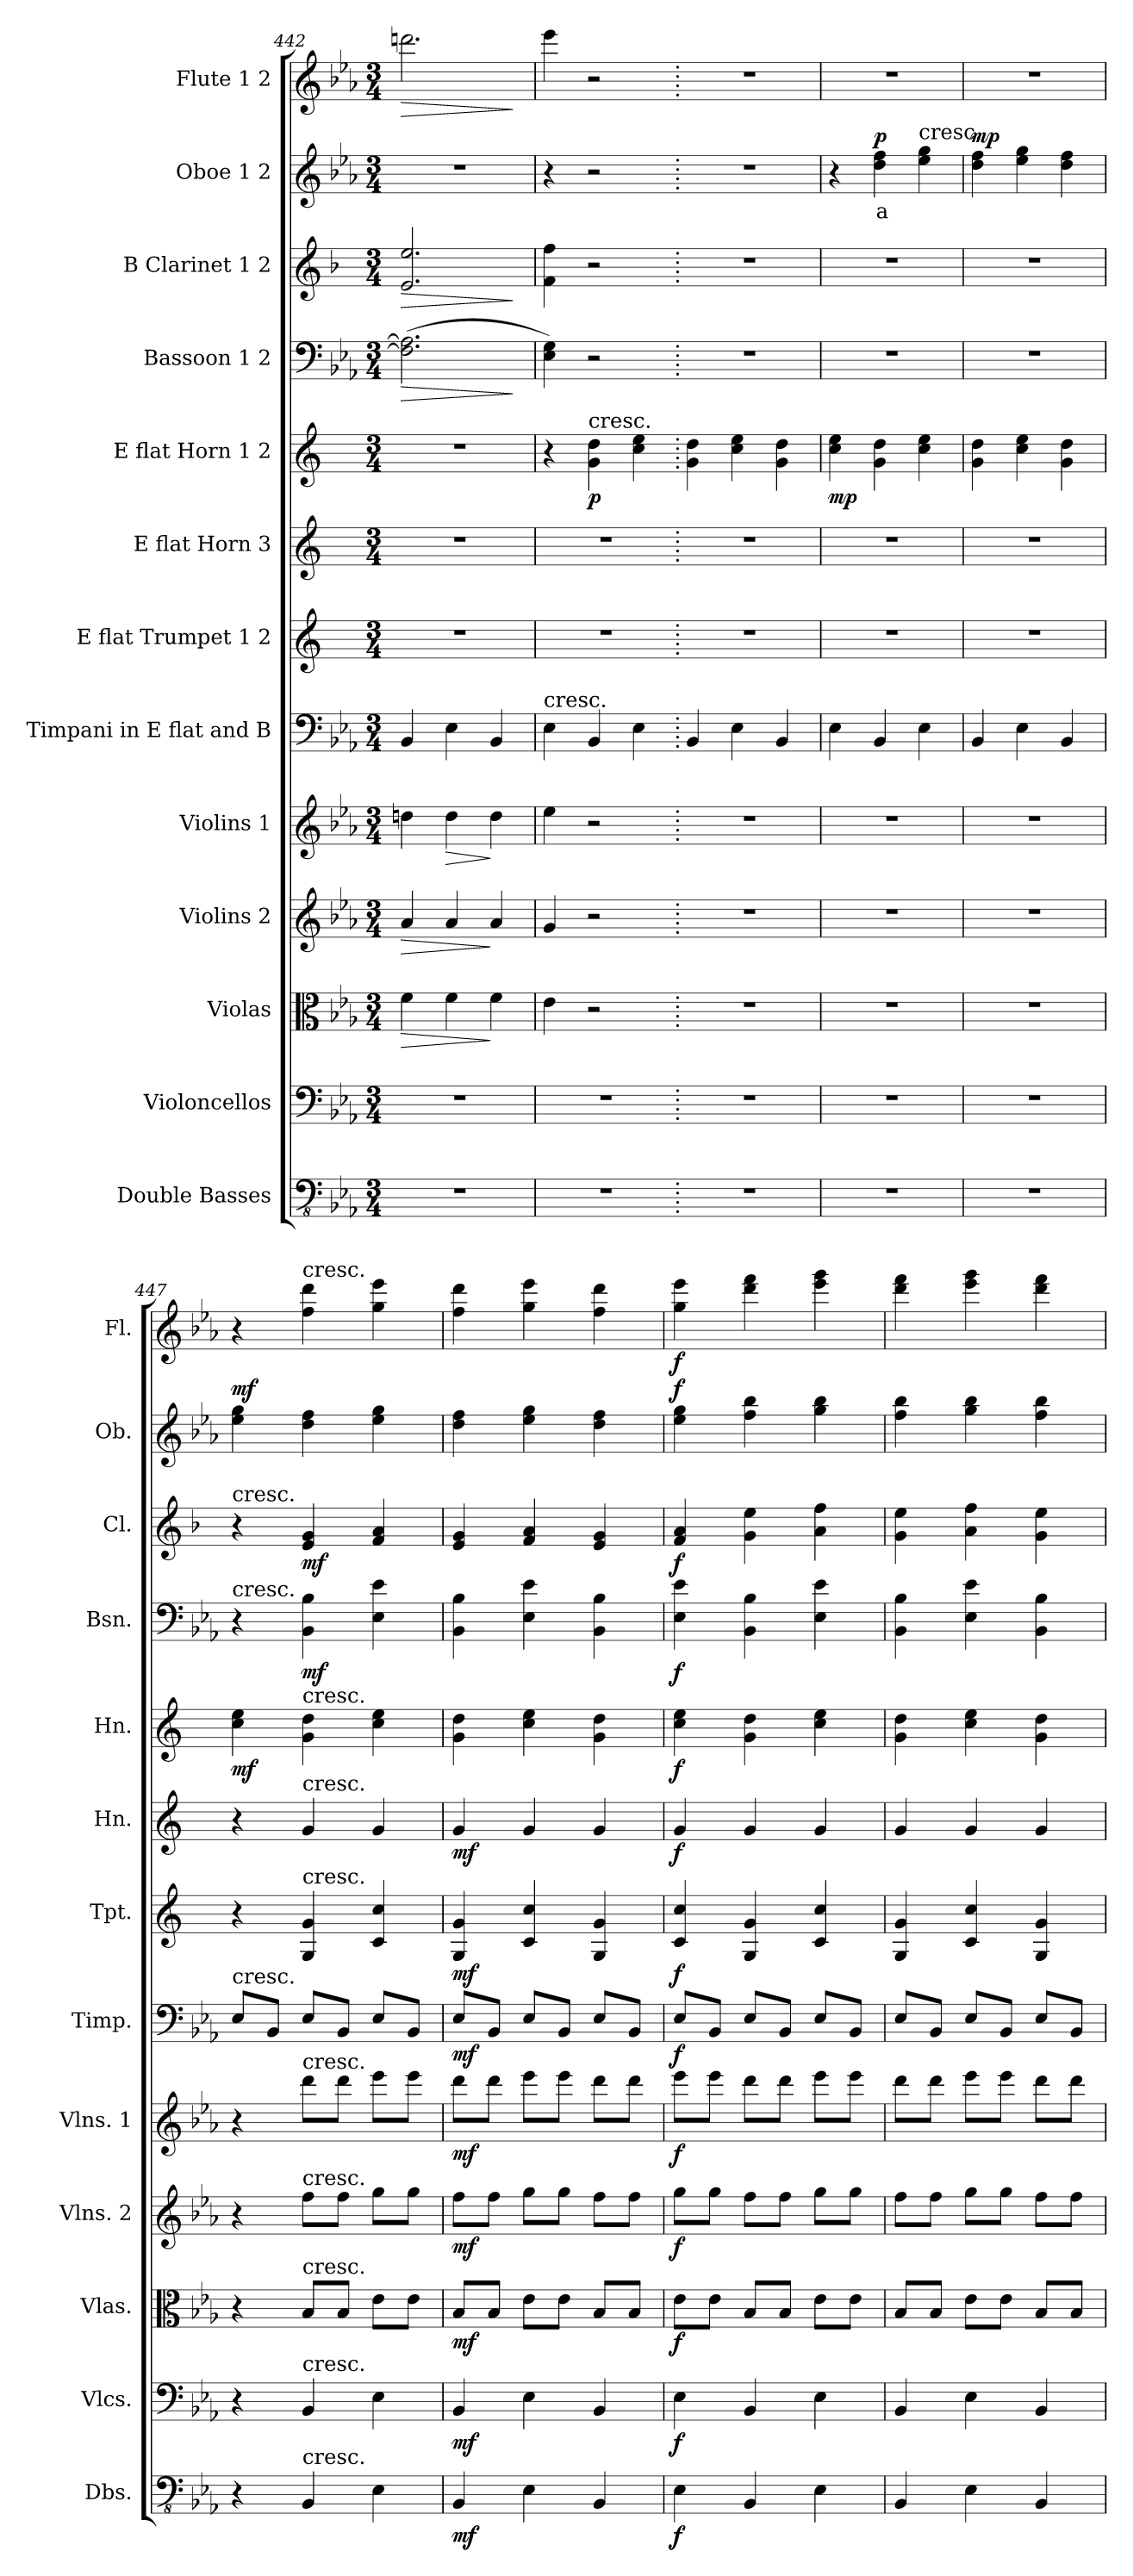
**kern	**dynam	**kern	**dynam	**kern	**dynam	**kern	**dynam	**kern	**dynam	**kern	**dynam	**kern	**dynam	**kern	**dynam	**kern	**dynam	**kern	**dynam	**kern	**dynam	**kern	**text	**dynam	**kern	**dynam
*part13	*part13	*part12	*part12	*part11	*part11	*part10	*part10	*part9	*part9	*part8	*part8	*part7	*part7	*part6	*part6	*part5	*part5	*part4	*part4	*part3	*part3	*part2	*part2	*part2	*part1	*part1
*staff13	*staff13	*staff12	*staff12	*staff11	*staff11	*staff10	*staff10	*staff9	*staff9	*staff8	*staff8	*staff7	*staff7	*staff6	*staff6	*staff5	*staff5	*staff4	*staff4	*staff3	*staff3	*staff2	*staff2	*staff2	*staff1	*staff1
*I"Double Basses	*	*I"Violoncellos	*	*I"Violas	*	*I"Violins 2	*	*I"Violins 1	*	*I"Timpani in E flat and B	*	*I"E flat Trumpet 1 2	*	*I"E flat Horn 3	*	*I"E flat Horn  1 2	*	*I"Bassoon 1 2	*	*I"B Clarinet 1 2	*	*I"Oboe 1 2	*	*	*I"Flute 1 2	*
*I'Dbs.	*	*I'Vlcs.	*	*I'Vlas.	*	*I'Vlns. 2	*	*I'Vlns. 1	*	*I'Timp.	*	*I'Tpt.	*	*I'Hn.	*	*I'Hn.	*	*I'Bsn.	*	*I'Cl.	*	*I'Ob.	*	*	*I'Fl.	*
*clefFv4	*	*clefF4	*	*clefC3	*	*clefG2	*	*clefG2	*	*clefF4	*	*clefG2	*	*clefG2	*	*clefG2	*	*clefF4	*	*clefG2	*	*clefG2	*	*	*clefG2	*
*	*	*	*	*	*	*	*	*	*	*	*	*ITrd-2c-3	*	*ITrd5c9	*	*ITrd5c9	*	*	*	*ITrd1c2	*	*	*	*	*	*
*k[b-e-a-]	*	*k[b-e-a-]	*	*k[b-e-a-]	*	*k[b-e-a-]	*	*k[b-e-a-]	*	*k[b-e-a-]	*	*k[b-e-a-]	*	*k[b-e-a-]	*	*k[b-e-a-]	*	*k[b-e-a-]	*	*k[b-e-a-]	*	*k[b-e-a-]	*	*	*k[b-e-a-]	*
*M3/4	*	*M3/4	*	*M3/4	*	*M3/4	*	*M3/4	*	*M3/4	*	*M3/4	*	*M3/4	*	*M3/4	*	*M3/4	*	*M3/4	*	*M3/4	*	*	*M3/4	*
=442	=442	=442	=442	=442	=442	=442	=442	=442	=442	=442	=442	=442	=442	=442	=442	=442	=442	=442	=442	=442	=442	=442	=442	=442	=442	=442
!	!	!	!	!	!LO:HP:b	!	!LO:HP:b	!	!	!	!	!	!	!	!	!	!	!	!LO:HP:b	!	!LO:HP:b	!	!	!	!	!LO:HP:b
2.r	.	2.r	.	4f\	>	4a-/	>	4ddn\	.	4BB-/	.	2.r	.	2.r	.	2.r	.	(>2.F\] 2.A-\]	>	2.d/ 2.dd/	>	2.r	.	.	2.dddn\	>
!	!	!	!	!	!	!	!	!	!LO:HP:b	!	!	!	!	!	!	!	!	!	!	!	!	!	!	!	!	!
.	.	.	.	4f\	.	4a-/	.	4dd\	>	4E-\	.	.	.	.	.	.	.	.	.	.	.	.	.	.	.	.
.	.	.	.	4f\	]	4a-/	]	4dd\	]	4BB-/	.	.	.	.	.	.	.	.	.	.	.	.	.	.	.	.
.	.	.	.	.	.	.	.	.	.	.	.	.	.	.	.	.	.	.	]	.	]	.	.	.	.	]
=443	=443	=443	=443	=443	=443	=443	=443	=443	=443	=443	=443	=443	=443	=443	=443	=443	=443	=443	=443	=443	=443	=443	=443	=443	=443	=443
!	!	!	!	!	!	!	!	!	!	!LO:TX:a:t=cresc.	!	!	!	!	!	!	!	!	!	!	!	!	!	!	!	!
2.r	.	2.r	.	4e-\	.	4g/	.	4ee-\	.	4E-\	.	2.r	.	2.r	.	4r	.	4E-\ 4G\)	.	4e-\ 4ee-\	.	4r	.	.	4eee-\	.
!	!	!	!	!	!	!	!	!	!	!	!	!	!	!	!	!LO:TX:a:t=cresc.	!	!	!	!	!	!	!	!	!	!
!	!	!	!	!	!	!	!	!	!	!	!	!	!	!	!	!	!LO:DY:b	!	!	!	!	!	!	!	!	!
.	.	.	.	2r	.	2r	.	2r	.	4BB-/	.	.	.	.	.	4B-\ 4f\	p	2r	.	2r	.	2r	.	.	2r	.
.	.	.	.	.	.	.	.	.	.	4E-\	.	.	.	.	.	4e-\ 4g\	.	.	.	.	.	.	.	.	.	.
=444.	=444.	=444.	=444.	=444.	=444.	=444.	=444.	=444.	=444.	=444.	=444.	=444.	=444.	=444.	=444.	=444.	=444.	=444.	=444.	=444.	=444.	=444.	=444.	=444.	=444.	=444.
2.r	.	2.r	.	2.r	.	2.r	.	2.r	.	4BB-/	.	2.r	.	2.r	.	4B-\ 4f\	.	2.r	.	2.r	.	2.r	.	.	2.r	.
.	.	.	.	.	.	.	.	.	.	4E-\	.	.	.	.	.	4e-\ 4g\	.	.	.	.	.	.	.	.	.	.
.	.	.	.	.	.	.	.	.	.	4BB-/	.	.	.	.	.	4B-\ 4f\	.	.	.	.	.	.	.	.	.	.
=445	=445	=445	=445	=445	=445	=445	=445	=445	=445	=445	=445	=445	=445	=445	=445	=445	=445	=445	=445	=445	=445	=445	=445	=445	=445	=445
!	!	!	!	!	!	!	!	!	!	!	!	!	!	!	!	!	!LO:DY:b	!	!	!	!	!	!	!	!	!
2.r	.	2.r	.	2.r	.	2.r	.	2.r	.	4E-\	.	2.r	.	2.r	.	4e-\ 4g\	mp	2.r	.	2.r	.	4r	.	.	2.r	.
!	!	!	!	!	!	!	!	!	!	!	!	!	!	!	!	!	!	!	!	!	!	!	!	!LO:DY:b	!	!
.	.	.	.	.	.	.	.	.	.	4BB-/	.	.	.	.	.	4B-\ 4f\	.	.	.	.	.	4dd\ 4ff\	a	p	.	.
!	!	!	!	!	!	!	!	!	!	!	!	!	!	!	!	!	!	!	!	!	!	!LO:TX:a:t=cresc.	!	!	!	!
.	.	.	.	.	.	.	.	.	.	4E-\	.	.	.	.	.	4e-\ 4g\	.	.	.	.	.	4ee-\ 4gg\	.	.	.	.
=446	=446	=446	=446	=446	=446	=446	=446	=446	=446	=446	=446	=446	=446	=446	=446	=446	=446	=446	=446	=446	=446	=446	=446	=446	=446	=446
!	!	!	!	!	!	!	!	!	!	!	!	!	!	!	!	!	!	!	!	!	!	!	!	!LO:DY:b	!	!
2.r	.	2.r	.	2.r	.	2.r	.	2.r	.	4BB-/	.	2.r	.	2.r	.	4B-\ 4f\	.	2.r	.	2.r	.	4dd\ 4ff\	.	mp	2.r	.
.	.	.	.	.	.	.	.	.	.	4E-\	.	.	.	.	.	4e-\ 4g\	.	.	.	.	.	4ee-\ 4gg\	.	.	.	.
.	.	.	.	.	.	.	.	.	.	4BB-/	.	.	.	.	.	4B-\ 4f\	.	.	.	.	.	4dd\ 4ff\	.	.	.	.
=447	=447	=447	=447	=447	=447	=447	=447	=447	=447	=447	=447	=447	=447	=447	=447	=447	=447	=447	=447	=447	=447	=447	=447	=447	=447	=447
!	!	!	!	!	!	!	!	!	!	!	!	!	!	!	!	!	!	!	!	!LO:TX:a:t=cresc.	!	!	!	!	!	!
!	!	!	!	!	!	!	!	!	!	!	!	!	!	!	!	!	!	!LO:TX:a:t=cresc.	!	!	!	!	!	!	!	!
!	!	!	!	!	!	!	!	!	!	!LO:TX:a:t=cresc.	!	!	!	!	!	!	!	!	!	!	!	!	!	!	!	!
!	!	!	!	!	!	!	!	!	!	!	!	!	!	!	!	!	!LO:DY:b	!	!	!	!	!	!	!LO:DY:b	!	!
4r	.	4r	.	4r	.	4r	.	4r	.	8E-/L	.	4r	.	4r	.	4e-\ 4g\	mf	4r	.	4r	.	4ee-\ 4gg\	.	mf	4r	.
.	.	.	.	.	.	.	.	.	.	8BB-/J	.	.	.	.	.	.	.	.	.	.	.	.	.	.	.	.
!	!	!	!	!	!	!	!	!	!	!	!	!	!	!	!	!	!	!	!	!	!	!	!	!	!LO:TX:a:t=cresc.	!
!	!	!	!	!	!	!	!	!	!	!	!	!	!	!	!	!LO:TX:a:t=cresc.	!	!	!	!	!	!	!	!	!	!
!	!	!	!	!	!	!	!	!	!	!	!	!	!	!LO:TX:a:t=cresc.	!	!	!	!	!	!	!	!	!	!	!	!
!	!	!	!	!	!	!	!	!	!	!	!	!LO:TX:a:t=cresc.	!	!	!	!	!	!	!	!	!	!	!	!	!	!
!	!	!	!	!	!	!	!	!LO:TX:a:t=cresc.	!	!	!	!	!	!	!	!	!	!	!	!	!	!	!	!	!	!
!	!	!	!	!	!	!LO:TX:a:t=cresc.	!	!	!	!	!	!	!	!	!	!	!	!	!	!	!	!	!	!	!	!
!	!	!	!	!LO:TX:a:t=cresc.	!	!	!	!	!	!	!	!	!	!	!	!	!	!	!	!	!	!	!	!	!	!
!	!	!LO:TX:a:t=cresc.	!	!	!	!	!	!	!	!	!	!	!	!	!	!	!	!	!	!	!	!	!	!	!	!
!LO:TX:a:t=cresc.	!	!	!	!	!	!	!	!	!	!	!	!	!	!	!	!	!	!	!	!	!	!	!	!	!	!
!	!	!	!	!	!	!	!	!	!	!	!	!	!	!	!	!	!	!	!LO:DY:b	!	!LO:DY:b	!	!	!	!	!
4BBB-/	.	4BB-/	.	8B-/L	.	8ff\L	.	8ddd\L	.	8E-/L	.	4B-/ 4b-/	.	4B-/	.	4B-\ 4f\	.	4BB-\ 4B-\	mf	4d/ 4f/	mf	4dd\ 4ff\	.	.	4ff\ 4ddd\	.
.	.	.	.	8B-/J	.	8ff\J	.	8ddd\J	.	8BB-/J	.	.	.	.	.	.	.	.	.	.	.	.	.	.	.	.
4EE-\	.	4E-\	.	8e-\L	.	8gg\L	.	8eee-\L	.	8E-/L	.	4e-/ 4ee-/	.	4B-/	.	4e-\ 4g\	.	4E-\ 4e-\	.	4e-/ 4g/	.	4ee-\ 4gg\	.	.	4gg\ 4eee-\	.
.	.	.	.	8e-\J	.	8gg\J	.	8eee-\J	.	8BB-/J	.	.	.	.	.	.	.	.	.	.	.	.	.	.	.	.
=448	=448	=448	=448	=448	=448	=448	=448	=448	=448	=448	=448	=448	=448	=448	=448	=448	=448	=448	=448	=448	=448	=448	=448	=448	=448	=448
!	!LO:DY:b	!	!LO:DY:b	!	!LO:DY:b	!	!LO:DY:b	!	!LO:DY:b	!	!LO:DY:b	!	!LO:DY:b	!	!LO:DY:b	!	!	!	!	!	!	!	!	!	!	!
4BBB-/	mf	4BB-/	mf	8B-/L	mf	8ff\L	mf	8ddd\L	mf	8E-/L	mf	4B-/ 4b-/	mf	4B-/	mf	4B-\ 4f\	.	4BB-\ 4B-\	.	4d/ 4f/	.	4dd\ 4ff\	.	.	4ff\ 4ddd\	.
.	.	.	.	8B-/J	.	8ff\J	.	8ddd\J	.	8BB-/J	.	.	.	.	.	.	.	.	.	.	.	.	.	.	.	.
4EE-\	.	4E-\	.	8e-\L	.	8gg\L	.	8eee-\L	.	8E-/L	.	4e-/ 4ee-/	.	4B-/	.	4e-\ 4g\	.	4E-\ 4e-\	.	4e-/ 4g/	.	4ee-\ 4gg\	.	.	4gg\ 4eee-\	.
.	.	.	.	8e-\J	.	8gg\J	.	8eee-\J	.	8BB-/J	.	.	.	.	.	.	.	.	.	.	.	.	.	.	.	.
4BBB-/	.	4BB-/	.	8B-/L	.	8ff\L	.	8ddd\L	.	8E-/L	.	4B-/ 4b-/	.	4B-/	.	4B-\ 4f\	.	4BB-\ 4B-\	.	4d/ 4f/	.	4dd\ 4ff\	.	.	4ff\ 4ddd\	.
.	.	.	.	8B-/J	.	8ff\J	.	8ddd\J	.	8BB-/J	.	.	.	.	.	.	.	.	.	.	.	.	.	.	.	.
=449	=449	=449	=449	=449	=449	=449	=449	=449	=449	=449	=449	=449	=449	=449	=449	=449	=449	=449	=449	=449	=449	=449	=449	=449	=449	=449
!	!LO:DY:b	!	!LO:DY:b	!	!LO:DY:b	!	!LO:DY:b	!	!LO:DY:b	!	!LO:DY:b	!	!LO:DY:b	!	!LO:DY:b	!	!LO:DY:b	!	!LO:DY:b	!	!LO:DY:b	!	!	!LO:DY:b	!	!LO:DY:b
4EE-\	f	4E-\	f	8e-\L	f	8gg\L	f	8eee-\L	f	8E-/L	f	4e-/ 4ee-/	f	4B-/	f	4e-\ 4g\	f	4E-\ 4e-\	f	4e-/ 4g/	f	4ee-\ 4gg\	.	f	4gg\ 4eee-\	f
.	.	.	.	8e-\J	.	8gg\J	.	8eee-\J	.	8BB-/J	.	.	.	.	.	.	.	.	.	.	.	.	.	.	.	.
4BBB-/	.	4BB-/	.	8B-/L	.	8ff\L	.	8ddd\L	.	8E-/L	.	4B-/ 4b-/	.	4B-/	.	4B-\ 4f\	.	4BB-\ 4B-\	.	4f\ 4dd\	.	4ff\ 4bb-\	.	.	4ddd\ 4fff\	.
.	.	.	.	8B-/J	.	8ff\J	.	8ddd\J	.	8BB-/J	.	.	.	.	.	.	.	.	.	.	.	.	.	.	.	.
4EE-\	.	4E-\	.	8e-\L	.	8gg\L	.	8eee-\L	.	8E-/L	.	4e-/ 4ee-/	.	4B-/	.	4e-\ 4g\	.	4E-\ 4e-\	.	4g\ 4ee-\	.	4gg\ 4bb-\	.	.	4eee-\ 4ggg\	.
.	.	.	.	8e-\J	.	8gg\J	.	8eee-\J	.	8BB-/J	.	.	.	.	.	.	.	.	.	.	.	.	.	.	.	.
=450	=450	=450	=450	=450	=450	=450	=450	=450	=450	=450	=450	=450	=450	=450	=450	=450	=450	=450	=450	=450	=450	=450	=450	=450	=450	=450
4BBB-/	.	4BB-/	.	8B-/L	.	8ff\L	.	8ddd\L	.	8E-/L	.	4B-/ 4b-/	.	4B-/	.	4B-\ 4f\	.	4BB-\ 4B-\	.	4f\ 4dd\	.	4ff\ 4bb-\	.	.	4ddd\ 4fff\	.
.	.	.	.	8B-/J	.	8ff\J	.	8ddd\J	.	8BB-/J	.	.	.	.	.	.	.	.	.	.	.	.	.	.	.	.
4EE-\	.	4E-\	.	8e-\L	.	8gg\L	.	8eee-\L	.	8E-/L	.	4e-/ 4ee-/	.	4B-/	.	4e-\ 4g\	.	4E-\ 4e-\	.	4g\ 4ee-\	.	4gg\ 4bb-\	.	.	4eee-\ 4ggg\	.
.	.	.	.	8e-\J	.	8gg\J	.	8eee-\J	.	8BB-/J	.	.	.	.	.	.	.	.	.	.	.	.	.	.	.	.
4BBB-/	.	4BB-/	.	8B-/L	.	8ff\L	.	8ddd\L	.	8E-/L	.	4B-/ 4b-/	.	4B-/	.	4B-\ 4f\	.	4BB-\ 4B-\	.	4f\ 4dd\	.	4ff\ 4bb-\	.	.	4ddd\ 4fff\	.
.	.	.	.	8B-/J	.	8ff\J	.	8ddd\J	.	8BB-/J	.	.	.	.	.	.	.	.	.	.	.	.	.	.	.	.
=	=	=	=	=	=	=	=	=	=	=	=	=	=	=	=	=	=	=	=	=	=	=	=	=	=	=
*-	*-	*-	*-	*-	*-	*-	*-	*-	*-	*-	*-	*-	*-	*-	*-	*-	*-	*-	*-	*-	*-	*-	*-	*-	*-	*-
